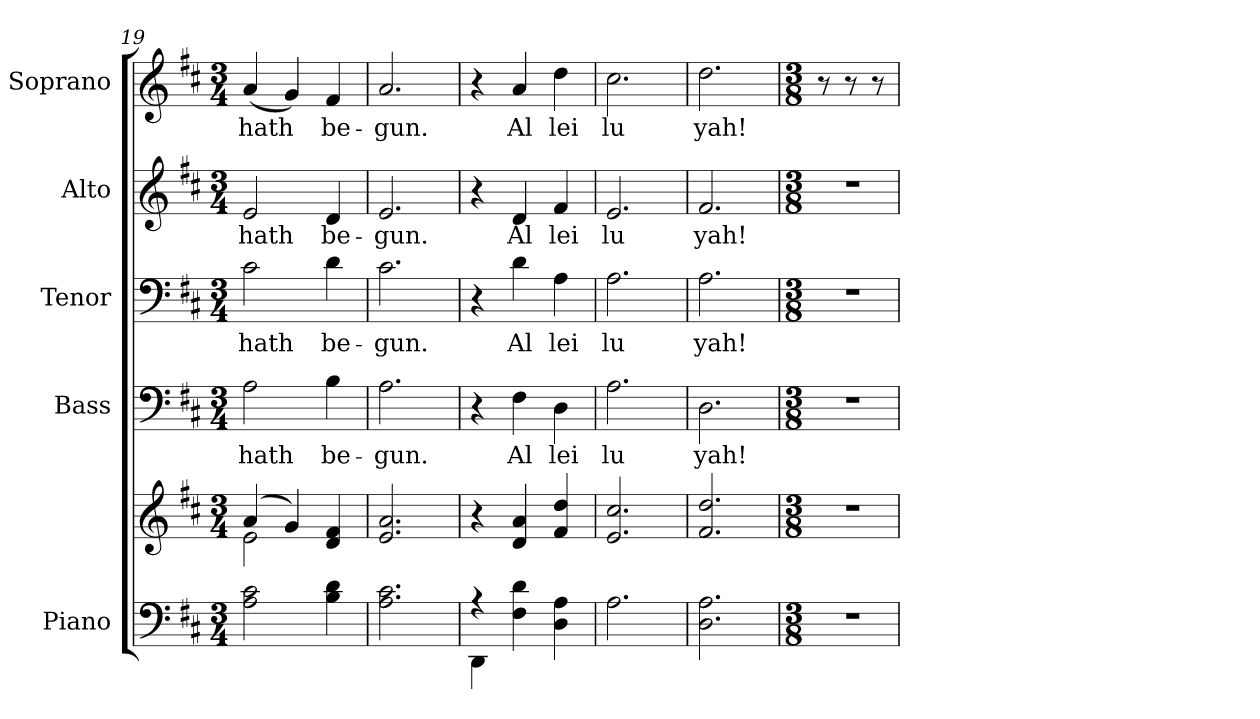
**kern	**kern	**kern	**text	**kern	**text	**kern	**text	**kern	**text
*part5	*part5	*part4	*part4	*part3	*part3	*part2	*part2	*part1	*part1
*staff6	*staff5	*staff4	*staff4	*staff3	*staff3	*staff2	*staff2	*staff1	*staff1
*I"Piano	*	*I"Bass	*	*I"Tenor	*	*I"Alto	*	*I"Soprano	*
*I'Pno.	*	*I'B.	*	*I'T.	*	*I'A.	*	*I'S.	*
*clefF4	*clefG2	*clefF4	*	*clefF4	*	*clefG2	*	*clefG2	*
*k[f#c#]	*k[f#c#]	*k[f#c#]	*	*k[f#c#]	*	*k[f#c#]	*	*k[f#c#]	*
*D:	*D:	*D:	*	*D:	*	*D:	*	*D:	*
*M3/4	*M3/4	*M3/4	*	*M3/4	*	*M3/4	*	*M3/4	*
=19	=19	=19	=19	=19	=19	=19	=19	=19	=19
*	*^	*	*	*	*	*	*	*	*
!	!	!	!	!LO:LY:b:color=#000000	!	!	!	!	!	!
!	!	!	!	!	!	!LO:LY:b:color=#000000	!	!	!	!
!	!	!	!	!	!	!	!	!LO:LY:b:color=#000000	!	!
!	!	!	!	!	!	!	!	!	!	!LO:LY:b:color=#000000
2Ai\ 2c#i	(4ai/	2ei\	2Ai\	hath	2c#i\	hath	2ei/	hath	(4ai/	hath
.	4gi/)	.	.	.	.	.	.	.	4gi/)	.
!	!	!	!	!LO:LY:b:color=#000000	!	!	!	!	!	!
!	!	!	!	!	!	!LO:LY:b:color=#000000	!	!	!	!
!	!	!	!	!	!	!	!	!LO:LY:b:color=#000000	!	!
!	!	!	!	!	!	!	!	!	!	!LO:LY:b:color=#000000
4Bi\ 4di	4di/ 4f#i	4ryy	4Bi\	be-	4di\	be-	4di/	be-	4f#i/	be-
*	*v	*v	*	*	*	*	*	*	*	*
=20	=20	=20	=20	=20	=20	=20	=20	=20	=20
*	*^	*	*	*	*	*	*	*	*
!	!	!	!	!LO:LY:b:color=#000000	!	!	!	!	!	!
*	*v	*v	*	*	*	*	*	*	*	*
*	*^	*	*	*	*	*	*	*	*
!	!	!	!	!	!	!LO:LY:b:color=#000000	!	!	!	!
*	*v	*v	*	*	*	*	*	*	*	*
*	*^	*	*	*	*	*	*	*	*
!	!	!	!	!	!	!	!	!LO:LY:b:color=#000000	!	!
*	*v	*v	*	*	*	*	*	*	*	*
*	*^	*	*	*	*	*	*	*	*
!	!	!	!	!	!	!	!	!	!	!LO:LY:b:color=#000000
*	*v	*v	*	*	*	*	*	*	*	*
2.Ai\ 2.c#i	2.ei/ 2.ai	2.Ai\	-gun.	2.c#i\	-gun.	2.ei/	-gun.	2.ai/	-gun.
!!LO:PB:g=z
=21	=21	=21	=21	=21	=21	=21	=21	=21	=21
*^	*	*	*	*	*	*	*	*	*
4r	4DDi\	4r	4r	.	4r	.	4r	.	4r	.
!	!	!	!	!LO:LY:b:color=#000000	!	!	!	!	!	!
!	!	!	!	!	!	!LO:LY:b:color=#000000	!	!	!	!
!	!	!	!	!	!	!	!	!LO:LY:b:color=#000000	!	!
!	!	!	!	!	!	!	!	!	!	!LO:LY:b:color=#000000
4F#i\ 4di	4ryy	4di/ 4ai	4F#i\	Al	4di\	Al	4di/	Al	4ai/	Al
!	!	!	!	!LO:LY:b:color=#000000	!	!	!	!	!	!
!	!	!	!	!	!	!LO:LY:b:color=#000000	!	!	!	!
!	!	!	!	!	!	!	!	!LO:LY:b:color=#000000	!	!
!	!	!	!	!	!	!	!	!	!	!LO:LY:b:color=#000000
4Di\ 4Ai	4ryy	4f#i/ 4ddi	4Di\	lei	4Ai\	lei	4f#i/	lei	4ddi\	lei
*v	*v	*	*	*	*	*	*	*	*	*
=22	=22	=22	=22	=22	=22	=22	=22	=22	=22
*^	*	*	*	*	*	*	*	*	*
!	!	!	!	!LO:LY:b:color=#000000	!	!	!	!	!	!
*v	*v	*	*	*	*	*	*	*	*	*
*^	*	*	*	*	*	*	*	*	*
!	!	!	!	!	!	!LO:LY:b:color=#000000	!	!	!	!
*v	*v	*	*	*	*	*	*	*	*	*
*^	*	*	*	*	*	*	*	*	*
!	!	!	!	!	!	!	!	!LO:LY:b:color=#000000	!	!
*v	*v	*	*	*	*	*	*	*	*	*
*^	*	*	*	*	*	*	*	*	*
!	!	!	!	!	!	!	!	!	!	!LO:LY:b:color=#000000
*v	*v	*	*	*	*	*	*	*	*	*
2.Ai\	2.ei/ 2.cc#i	2.Ai\	lu	2.Ai\	lu	2.ei/	lu	2.cc#i\	lu
=23	=23	=23	=23	=23	=23	=23	=23	=23	=23
!	!	!	!LO:LY:b:color=#000000	!	!	!	!	!	!
!	!	!	!	!	!LO:LY:b:color=#000000	!	!	!	!
!	!	!	!	!	!	!	!LO:LY:b:color=#000000	!	!
!	!	!	!	!	!	!	!	!	!LO:LY:b:color=#000000
2.Di\ 2.Ai	2.f#i/ 2.ddi	2.Di\	yah!	2.Ai\	yah!	2.f#i/	yah!	2.ddi\	yah!
!!LO:PB:g=z
=24	=24	=24	=24	=24	=24	=24	=24	=24	=24
*M3/8	*M3/8	*M3/8	*	*M3/8	*	*M3/8	*	*M3/8	*
!LO:N:vis=1	!LO:N:vis=1	!LO:N:vis=1	!	!LO:N:vis=1	!	!LO:N:vis=1	!	!	!
4.r	4.r	4.r	.	4.r	.	4.r	.	8r	.
.	.	.	.	.	.	.	.	8r	.
.	.	.	.	.	.	.	.	8r	.
=	=	=	=	=	=	=	=	=	=
*-	*-	*-	*-	*-	*-	*-	*-	*-	*-
